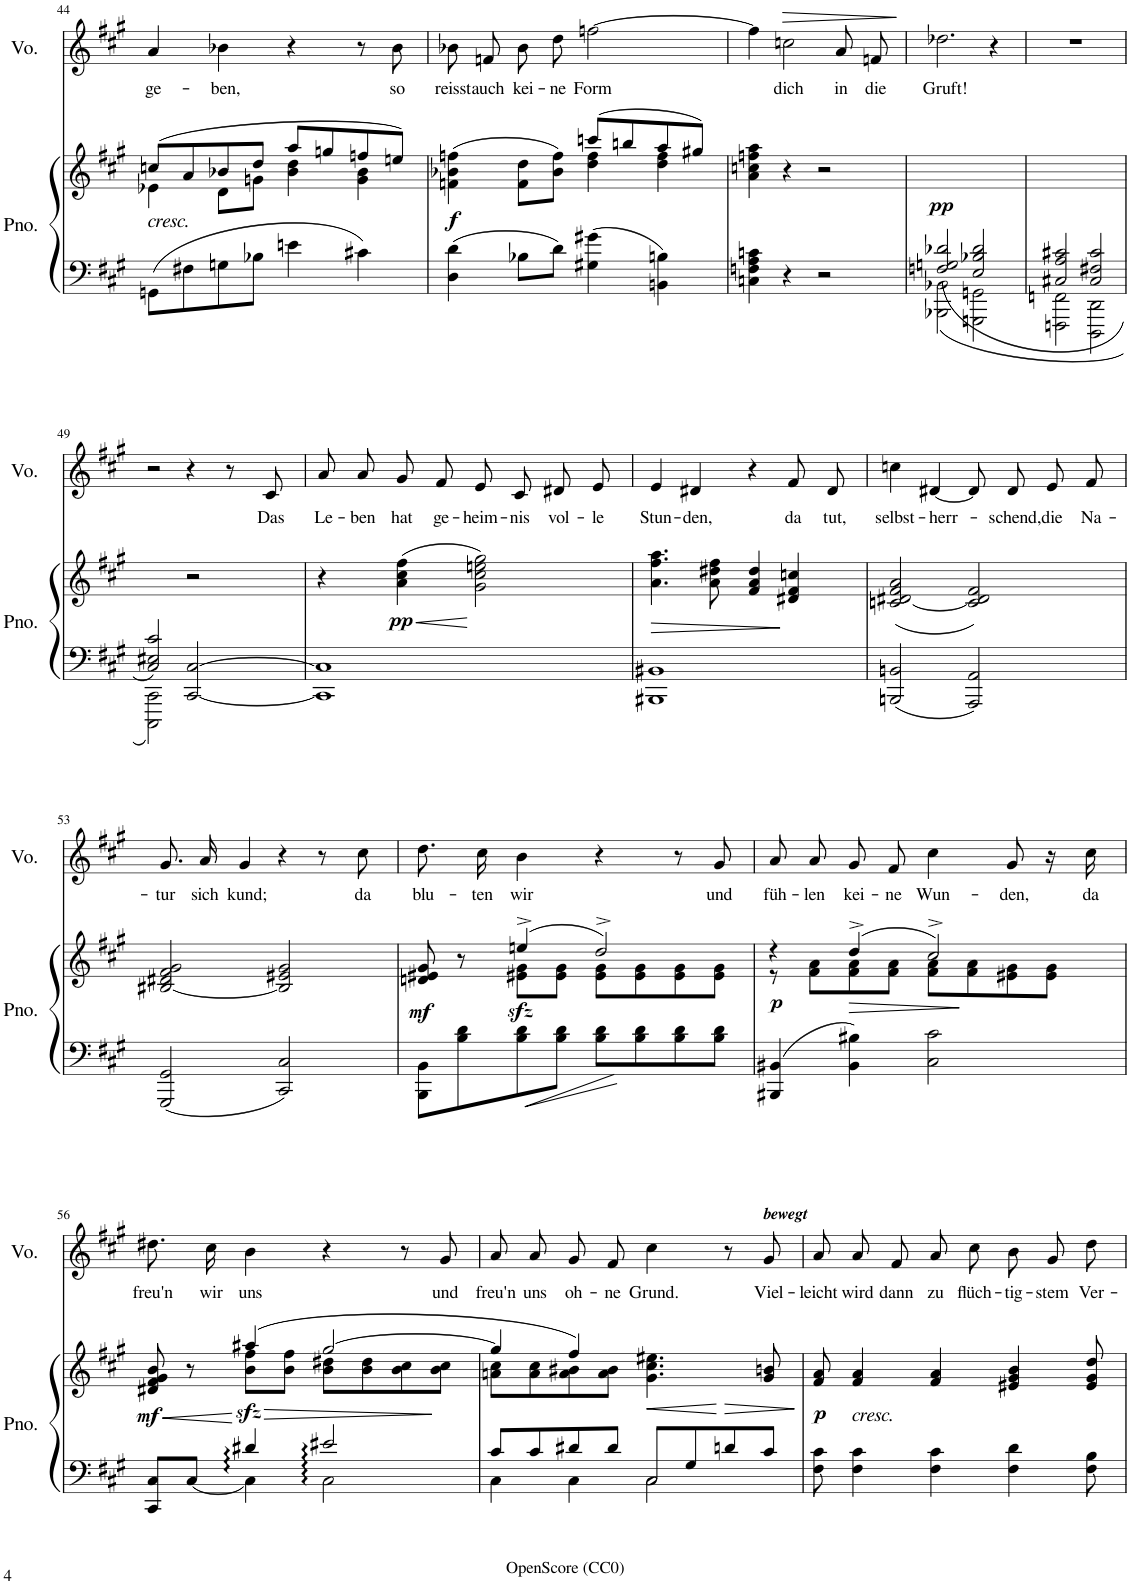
**kern	**kern	**dynam	**kern	**text	**dynam
*part2	*part2	*part2	*part1	*part1	*part1
*staff3	*staff2	*staff2/3	*staff1	*staff1	*staff1
*I"Piano	*	*	*I"Voice	*	*
*I'Pno.	*	*	*I'Vo.	*	*
!!LO:PB:g=z
*clefF4	*clefG2	*	*clefG2	*	*
*k[f#c#g#]	*k[f#c#g#]	*	*k[f#c#g#]	*	*
*M4/4	*M4/4	*	*M4/4	*	*
=44	=44	=44	=44	=44	=44
*	*^	*	*	*	*
!	!LO:TX:b:i:t=cresc.	!	!	!	!	!
!	!	!	!	!	!LO:LY:b	!
8GGn\L	(8ccn/L	4e-X\	.	4a/	ge-	.
8F#X\	8a/	.	.	.	.	.
!	!	!	!	!	!LO:LY:b	!
8Gn\	8b-X/	8d\L	.	4b-X\	-ben,	.
8B-X\J	8dd/J	8gn\J	.	.	.	.
4en\	8aa/L	4b-\ 4dd\	.	4r	.	.
.	8ggn/	.	.	.	.	.
4c#X\	8ffn/	4g\ 4b-\	.	8r	.	.
!	!	!	!	!	!LO:LY:b	!
.	8een/J)	.	.	8b-\	so	.
=45	=45	=45	=45	=45	=45	=45
!	!	!	!LO:DY:b	!	!LO:LY:b	!
4D\ 4d\	(>4fn\ 4b-X\ 4ffn\	2ryy	f	8b-X/L	reisst	.
!	!	!	!	!	!LO:LY:b	!
.	.	.	.	8fn/J	auch	.
!	!	!	!	!	!LO:LY:b	!
8B-X\L	8f\ 8dd\L	.	.	8b-\L	kei-	.
!	!	!	!	!	!LO:LY:b	!
8d\J	8b-\ 8ff\J)	.	.	8dd\J	-ne	.
!	!	!	!	!	!LO:LY:b	!
4G#X\ 4g#X\	(8cccn/L	4dd\ 4ff\	.	[2ffn\	Form	.
.	8bbn/	.	.	.	.	.
4BBn\ 4Bn\	8aa/	4dd\ 4ff\	.	.	.	.
.	8gg#X/J)	.	.	.	.	.
*	*v	*v	*	*	*	*
=46	=46	=46	=46	=46	=46
4Cn\ 4Fn\ 4A\ 4cn\	4a\ 4ccn\ 4ffn\ 4aa\	.	4ff\]	.	.
!	!	!	!	!LO:LY:b	!LO:HP:b
4r	4r	.	2ccn\	dich	>
2r	2r	.	.	.	.
!	!	!	!	!LO:LY:b	!
.	.	.	8a/L	in	.
!	!	!	!	!LO:LY:b	!
.	.	.	8fn/J	die	.
.	.	.	.	.	]
=47	=47	=47	=47	=47	=47
*^	*	*	*	*	*
!	!	!	!LO:DY:b	!	!LO:LY:b	!
2Fn/ 2Gn/ 2d-X/	2BBB-X\ 2BB-X\	1ryy	pp	2.dd-X\	Gruft!	.
2E/ 2B-X/ 2d-/	2GGGn\ 2GGn\	.	.	.	.	.
.	.	.	.	4r	.	.
=48	=48	=48	=48	=48	=48	=48
2C#X/ 2A/ 2c#X/	2FFFn\ 2FFn\	1ryy	.	1r	.	.
2C#/ 2F#X/ 2c#/	2DDD\ 2DD\	.	.	.	.	.
!!LO:LB:g=z
=49	=49	=49	=49	=49	=49	=49
2C#/ 2E#X/ 2c#/	2CCC#\ 2CC#\	2ryy	.	2r	.	.
2ryy	[<2CC#/ [2C#/	2r	.	4r	.	.
.	.	.	.	8r	.	.
!	!	!	!	!	!LO:LY:b	!
.	.	.	.	8c#/	Das	.
*v	*v	*	*	*	*	*
=50	=50	=50	=50	=50	=50
!	!	!	!	!LO:LY:b	!
1CC#] 1C#]	4r	.	8a/L	Le-	.
!	!	!	!	!LO:LY:b	!
.	.	.	8a/J	-ben	.
!	!	!LO:HP:b	!	!LO:LY:b	!
!	!	!LO:DY:n=1:b	!	!	!
.	(4a\ 4cc#\ 4ff#\	< pp	8g#/L	hat	.
!	!	!	!	!LO:LY:b	!
.	.	.	8f#/J	ge-	.
!	!	!	!	!LO:LY:b	!
.	2g#\ 2cc#\ 2een\ 2gg#\)	[	8e/L	-heim-	.
!	!	!	!	!LO:LY:b	!
.	.	.	8c#/J	-nis	.
!	!	!	!	!LO:LY:b	!
.	.	.	8d#X/L	-vol-	.
!	!	!	!	!LO:LY:b	!
.	.	.	8e/J	-le	.
=51	=51	=51	=51	=51	=51
!	!	!LO:HP:b	!	!LO:LY:b	!
1BBB#X 1BB#X	4.a\ 4.ff#\ 4.aa\	>	4e/	Stun-	.
!	!	!	!	!LO:LY:b	!
.	.	.	4d#X/	-den,	.
.	8a\ 8dd#X\ 8ff#\	.	.	.	.
.	4f#/ 4a/ 4dd#/	.	4r	.	.
!	!	!	!	!LO:LY:b	!
.	4d#X/ 4f#/ 4ccn/	]	8f#/L	da	.
!	!	!	!	!LO:LY:b	!
.	.	.	8d#/J	tut,	.
=52	=52	=52	=52	=52	=52
!	!	!	!	!LO:LY:b	!
2BBBn/ 2BBn/	([2cn/ 2d#X/ 2f#/ 2a/	.	4ccn\	selbst-	.
!	!	!	!	!LO:LY:b	!
.	.	.	[4d#X/	-herr-	.
2AAA/ 2AA/	2c/] 2d#/ 2f#/)	.	8d#/L]	.	.
!	!	!	!	!LO:LY:b	!
.	.	.	8d#/J	-schend,	.
!	!	!	!	!LO:LY:b	!
.	.	.	8e/L	die	.
!	!	!	!	!LO:LY:b	!
.	.	.	8f#/J	Na-	.
!!LO:LB:g=z
=53	=53	=53	=53	=53	=53
!	!	!	!	!LO:LY:b	!
2GGG#/ 2GG#/	[2B#X/ 2d#X/ 2f#/ 2g#/	.	8.g#/L	tur	.
!	!	!	!	!LO:LY:b	!
.	.	.	16a/Jk	sich	.
!	!	!	!	!LO:LY:b	!
.	.	.	4g#/	kund;	.
2CC#/ 2C#/	2B#/] 2e#X/ 2g#/	.	4r	.	.
.	.	.	8r	.	.
!	!	!	!	!LO:LY:b	!
.	.	.	8cc#\	da	.
=54	=54	=54	=54	=54	=54
*	*^	*	*	*	*
!	!	!	!LO:DY:b	!	!LO:LY:b	!
8BBB\ 8BB\L	8dn/ 8e#X/ 8g#/	4ryy	mf	8.dd\L	blu-	.
8B\ 8d\	8r	.	.	.	.	.
!	!	!	!	!	!LO:LY:b	!
.	.	.	.	16cc#\Jk	-ten	.
!	!	!	!LO:DY:b	!	!LO:LY:b	!
8B\ 8d\	(4een^/	8e#X\ 8g#\L	sfz	4b\	wir	.
8B\ 8d\J	.	8e#\ 8g#\J	.	.	.	.
8B\ 8d\L	2dd^/)	8e#\ 8g#\L	.	4r	.	.
8B\ 8d\	.	8e#\ 8g#\	.	.	.	.
8B\ 8d\	.	8e#\ 8g#\	.	8r	.	.
!	!	!	!	!	!LO:LY:b	!
8B\ 8d\J	.	8e#\ 8g#\J	.	8g#/	und	.
=55	=55	=55	=55	=55	=55	=55
!	!	!	!LO:DY:b	!	!LO:LY:b	!
4BBB#X/ 4BB#X/	4r	8r	p	8a/L	füh-	.
!	!	!	!	!	!LO:LY:b	!
.	.	8f#\ 8a\L	.	8a/J	-len	.
!	!	!	!LO:HP:b	!	!LO:LY:b	!
4BB#\ 4B#X\	(4dd^/	8f#\ 8a\	>	8g#/L	kei-	.
!	!	!	!	!	!LO:LY:b	!
.	.	8f#\ 8a\J	.	8f#/J	-ne	.
!	!	!	!	!	!LO:LY:b	!
2C#\ 2c#\	2cc#^/)	8f#\ 8a\L	.	4cc#\	Wun-	.
.	.	8f#\ 8a\	]	.	.	.
!	!	!	!	!	!LO:LY:b	!
.	.	8e#X\ 8g#\	.	8g#/	-den,	.
.	.	8e#\ 8g#\J	.	16r	.	.
!	!	!	!	!	!LO:LY:b	!
.	.	.	.	16cc#\	da	.
!!LO:LB:g=z
=56	=56	=56	=56	=56	=56	=56
*^	*	*	*	*	*	*
!	!	!	!	!LO:HP:b	!	!LO:LY:b	!
!	!	!	!	!LO:DY:n=1:b	!	!	!
8CC#/ 8C#/L	4ryy	8d#X/ 8f#/ 8g#/ 8b/	4ryy	< mf	8.dd#X\L	freu'n	.
[<8C#/J	.	8r	.	.	.	.	.
!	!	!	!	!	!	!LO:LY:b	!
.	.	.	.	.	16cc#\Jk	wir	.
!	!	!	!	!LO:HP:n=1:b	!	!LO:LY:b	!
!	!	!	!	!LO:DY:n=2:b	!	!	!
4d#X/	4C#\]	(4aa#X/	8b\ 8ff#\L	[ > sfz	4b\	uns	.
.	.	.	8b\ 8ff#\J	.	.	.	.
2e#X/	2C#\	[2gg#/	8b\ 8dd#X\L	.	4r	.	.
.	.	.	8b\ 8dd#\	.	.	.	.
.	.	.	8b\ 8cc#\	.	8r	.	.
!	!	!	!	!	!	!LO:LY:b	!
.	.	.	8b\ 8cc#\J	]	8g#/	und	.
=57	=57	=57	=57	=57	=57	=57	=57
!	!	!	!	!	!	!LO:LY:b	!
8c#/L	4C#\	4gg#/]	8an\ 8cc#\L	.	8a/L	freu'n	.
!	!	!	!	!	!	!LO:LY:b	!
8c#/	.	.	8a\ 8cc#\	.	8a/J	uns	.
!	!	!	!	!	!	!LO:LY:b	!
8d#X/	4C#\	4ff#/)	8a\ 8b#X\	.	8g#/L	oh-	.
!	!	!	!	!	!	!LO:LY:b	!
8d#/J	.	.	8a\ 8b#\J	.	8f#/J	-ne	.
!LO:N:head=open	!	!	!	!	!	!LO:LY:b	!
8C#/L	2C#\	4.g#\ 4.cc#\ 4.ee#X\	2ryy	.	4cc#\	Grund.	.
8G#/	.	.	.	.	.	.	.
8dn/	.	.	.	.	8r	.	.
!	!	!	!	!	!LO:TX:a:Bi:t=bewegt	!	!
!	!	!	!	!	!	!LO:LY:b	!
8c#/J	.	8g#/ 8bn/	.	.	8g#/	Viel-	.
*v	*v	*	*	*	*	*	*
*	*v	*v	*	*	*	*
=58	=58	=58	=58	=58	=58
!	!	!LO:DY:b	!	!LO:LY:b	!
8F#\ 8c#\	8f#/ 8a/	p	8a/L	-leicht	.
!	!LO:TX:b:i:t=cresc.	!	!	!	!
!	!	!	!	!LO:LY:b	!
4F#\ 4c#\	4f#/ 4a/	.	8a/J	wird	.
!	!	!	!	!LO:LY:b	!
.	.	.	8f#/L	dann	.
!	!	!	!	!LO:LY:b	!
4F#\ 4c#\	4f#/ 4a/	.	8a/J	zu	.
!	!	!	!	!LO:LY:b	!
.	.	.	8cc#\L	flüch-	.
!	!	!	!	!LO:LY:b	!
4F#\ 4d\	4e#X/ 4g#/ 4b/	.	8b\J	-tig-	.
!	!	!	!	!LO:LY:b	!
.	.	.	8g#\L	-stem	.
!	!	!	!	!LO:LY:b	!
8F#\ 8B\	8e#/ 8g#/ 8dd/	.	8dd\J	Ver-	.
=	=	=	=	=	=
*-	*-	*-	*-	*-	*-
